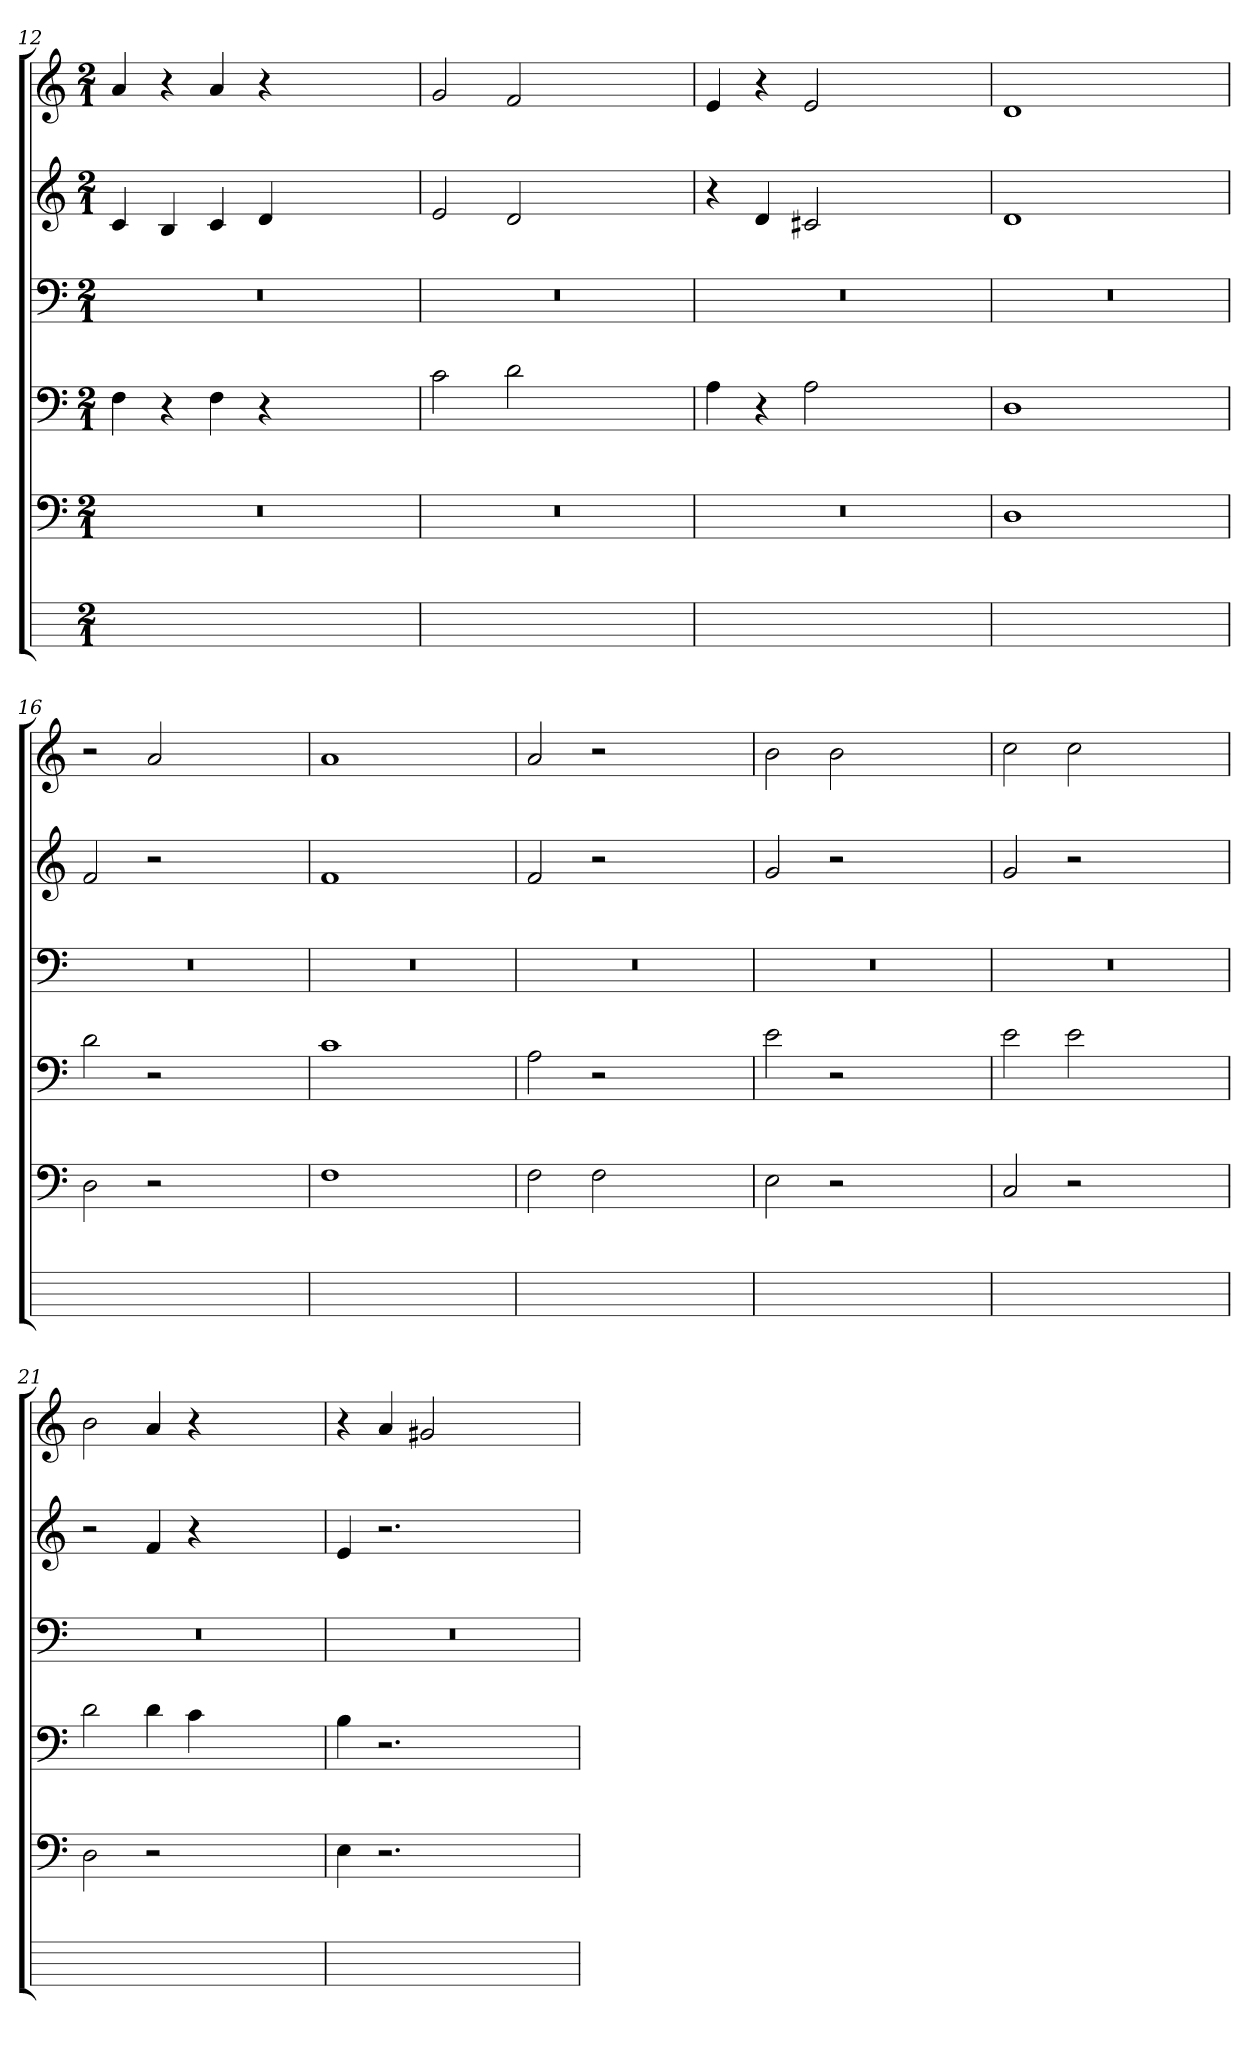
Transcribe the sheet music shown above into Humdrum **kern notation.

**kern	**kern	**kern	**kern	**kern	**kern
*part6	*part5	*part4	*part3	*part2	*part1
*staff6	*staff5	*staff4	*staff3	*staff2	*staff1
*	*clefF4	*clefF4	*clefF4	*clefG2	*clefG2
*	*k[]	*k[]	*k[]	*k[]	*k[]
*	*C:	*C:	*C:	*C:	*C:
*M2/1	*M2/1	*M2/1	*M2/1	*M2/1	*M2/1
=12	=12	=12	=12	=12	=12
0ryy	0r	4F	0r	4c	4a
.	.	4r	.	4B	4r
.	.	4F	.	4c	4a
.	.	4r	.	4d	4r
.	.	1ryy	.	1ryy	1ryy
=13	=13	=13	=13	=13	=13
0ryy	0r	2c	0r	2e	2g
.	.	2d	.	2d	2f
.	.	1ryy	.	1ryy	1ryy
=14	=14	=14	=14	=14	=14
0ryy	0r	4A	0r	4r	4e
.	.	4r	.	4di	4r
.	.	2Aj	.	2c#X	2ej
.	.	1ryy	.	1ryy	1ryy
=15	=15	=15	=15	=15	=15
0ryy	1D	1D	0r	1d	1d
.	1ryy	1ryy	.	1ryy	1ryy
=16	=16	=16	=16	=16	=16
0ryy	2Dj	2d	0r	2f	2r
.	2r	2r	.	2r	2a
.	1ryy	1ryy	.	1ryy	1ryy
=17	=17	=17	=17	=17	=17
0ryy	1F	1c	0r	1f	1a
.	1ryy	1ryy	.	1ryy	1ryy
=18	=18	=18	=18	=18	=18
0ryy	2F	2A	0r	2f	2a
.	2Fj	2r	.	2r	2r
.	1ryy	1ryy	.	1ryy	1ryy
=19	=19	=19	=19	=19	=19
0ryy	2E	2e	0r	2g	2b
.	2r	2r	.	2r	2bj
.	1ryy	1ryy	.	1ryy	1ryy
=20	=20	=20	=20	=20	=20
0ryy	2C	2ej	0r	2gj	2cc
.	2r	2e	.	2r	2ccj
.	1ryy	1ryy	.	1ryy	1ryy
=21	=21	=21	=21	=21	=21
0ryy	2D	2d	0r	2r	2b
.	2r	4dj	.	4fj	4a
.	.	4ci	.	4r	4r
.	1ryy	1ryy	.	1ryy	1ryy
=22	=22	=22	=22	=22	=22
0ryy	4E	4B	0r	4e	4r
.	2.r	2.r	.	2.r	4ai
.	.	.	.	.	2g#X
.	1ryy	1ryy	.	1ryy	1ryy
=	=	=	=	=	=
*-	*-	*-	*-	*-	*-
